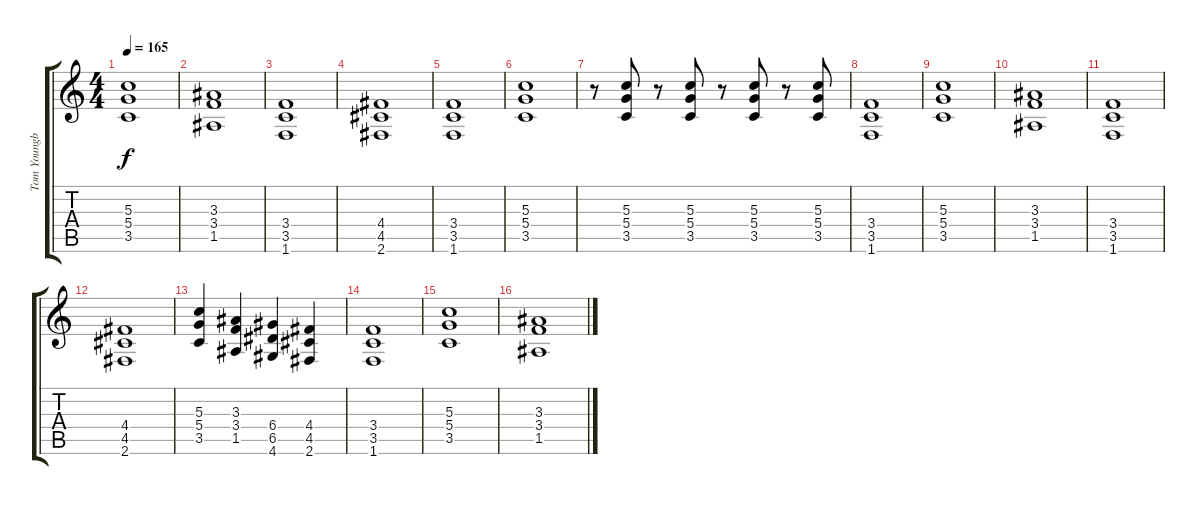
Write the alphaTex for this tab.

\track ("Tom Youngblood" "Tom Youngb") {instrument distortionguitar}
\staff {score tabs}
\tuning (E4 B3 G3 D3 A2 E2) {hide}
\ts (4 4)
\tempo 165
\clef g2
\ks c
(5.3 5.4 3.5).1{dy f} |
(3.3 3.4 1.5).1 |
(3.4 3.5 1.6).1 |
(4.4 4.5 2.6).1 |
(3.4 3.5 1.6).1 |
(5.3 5.4 3.5).1 |
r.8 (5.3 5.4 3.5).8 r.8 (5.3 5.4 3.5).8 r.8 (5.3 5.4 3.5).8 r.8 (5.3 5.4 3.5).8 |
(3.4 3.5 1.6).1 |
(5.3 5.4 3.5).1 |
(3.3 3.4 1.5).1 |
(3.4 3.5 1.6).1 |
(4.4 4.5 2.6).1 |
(5.3 5.4 3.5).4 (3.3 3.4 1.5).4 (6.4 6.5 4.6).4 (4.4 4.5 2.6).4 |
(3.4 3.5 1.6).1 |
(5.3 5.4 3.5).1 |
(3.3 3.4 1.5).1
